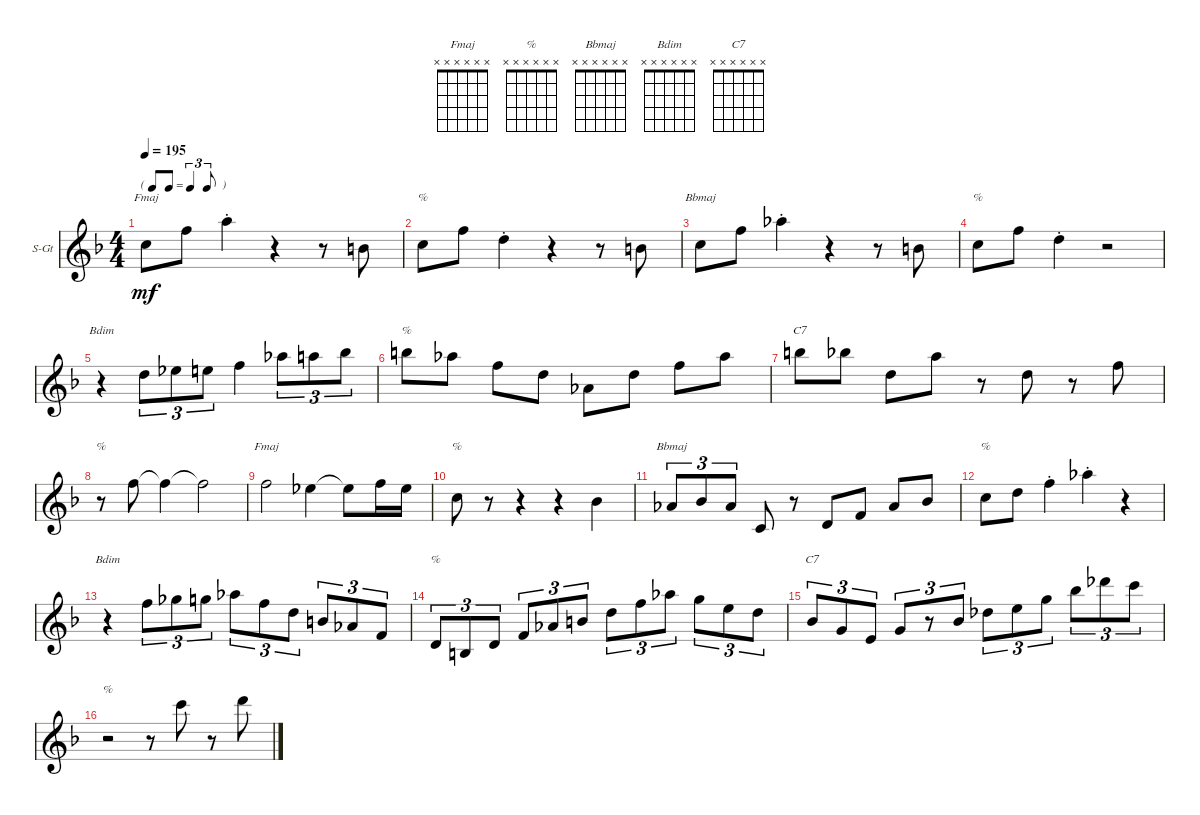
\defaultSystemsLayout 4
\bracketExtendMode groupsimilarinstruments
\firstSystemTrackNameOrientation horizontal
\otherSystemsTrackNameOrientation horizontal
\track ("Steel Guitar" "S-Gt") {instrument acousticguitarsteel}
\staff {score}
\tuning (E4 B3 G3 D3 A2 E2)
\chord ("Fmaj" x x x x x x)
\chord ("%" x x x x x x)
\chord ("Bbmaj" x x x x x x)
\chord ("Bdim" x x x x x x)
\chord ("C7" x x x x x x)
\ts (4 4)
\tf triplet8th
\tempo 195
\clef g2
\ks f
5.3.8{ch "Fmaj" dy mf} 6.2.8 5.1{st}.4 r.4 r.8 4.3.8 |
5.3.8{ch "%"} 6.2.8 7.3{st}.4 r.4 r.8 4.3.8 |
5.3.8{ch "Bbmaj"} 6.2.8 4.1{st}.4 r.4 r.8 4.3.8 |
5.3.8{ch "%"} 6.2.8 7.3{st}.4 r.2 |
r.4{ch "Bdim"} 3.2.8{tu (3 2)} 4.2.8{tu (3 2)} 5.2.8{tu (3 2)} 6.2.4 4.1.8{tu (3 2)} 5.1.8{tu (3 2)} 6.1.8{tu (3 2)} |
7.1.8{ch "%"} 4.1.8 6.2.8 3.2.8 6.4.8 3.2.8 6.2.8 4.1.8 |
7.1.8{ch "C7"} 6.1.8 7.3.8 5.1.8 r.8 7.3.8 r.8 6.2.8 |
r.8{ch "%"} 6.2.8 6.2{t}.4 6.2{t}.2 |
6.2.2{ch "Fmaj"} 4.2.4 4.2{t}.8 6.2.16 4.2.16 |
5.3.8{ch "%"} r.8 r.4 r.4 3.3.4 |
1.3.8{tu (3 2) ch "Bbmaj"} 3.3.8{tu (3 2)} 1.3.8{tu (3 2)} 3.5.8 r.8 0.4.8 3.4.8 1.3.8 3.3.8 |
1.2.8{ch "%"} 3.2.8 1.1{st}.4 4.1{st}.4 r.4 |
\scale
0.310099 r.4{ch "Bdim"} 6.2.8{tu (3 2)} 7.2.8{tu (3 2)} 8.2.8{tu (3 2)} 9.2.8{tu (3 2)} 6.2.8{tu (3 2)} 7.3.8{tu (3 2)} 4.3.8{tu (3 2)} 6.4.8{tu (3 2)} 3.4.8{tu (3 2)} |
\scale
0.285926 5.5.8{tu (3 2) ch "%"} 2.5.8{tu (3 2)} 5.5.8{tu (3 2)} 3.4.8{tu (3 2)} 6.4.8{tu (3 2)} 4.3.8{tu (3 2)} 7.3.8{tu (3 2)} 6.2.8{tu (3 2)} 9.2.8{tu (3 2)} 8.2.8{tu (3 2)} 9.3.8{tu (3 2)} 7.3.8{tu (3 2)} |
\scale
0.258763 8.4.8{tu (3 2) ch "C7"} 5.4.8{tu (3 2)} 7.5.8{tu (3 2)} 5.4.8{tu (3 2)} r.8{tu (3 2)} 8.4.8{tu (3 2)} 6.3.8{tu (3 2)} 5.2.8{tu (3 2)} 8.2.8{tu (3 2)} 11.2.8{tu (3 2)} 9.1.8{tu (3 2)} 8.1.8{tu (3 2)} |
\scale
0.145246 r.2{ch "%"} r.8 13.2.8 r.8 15.2.8
